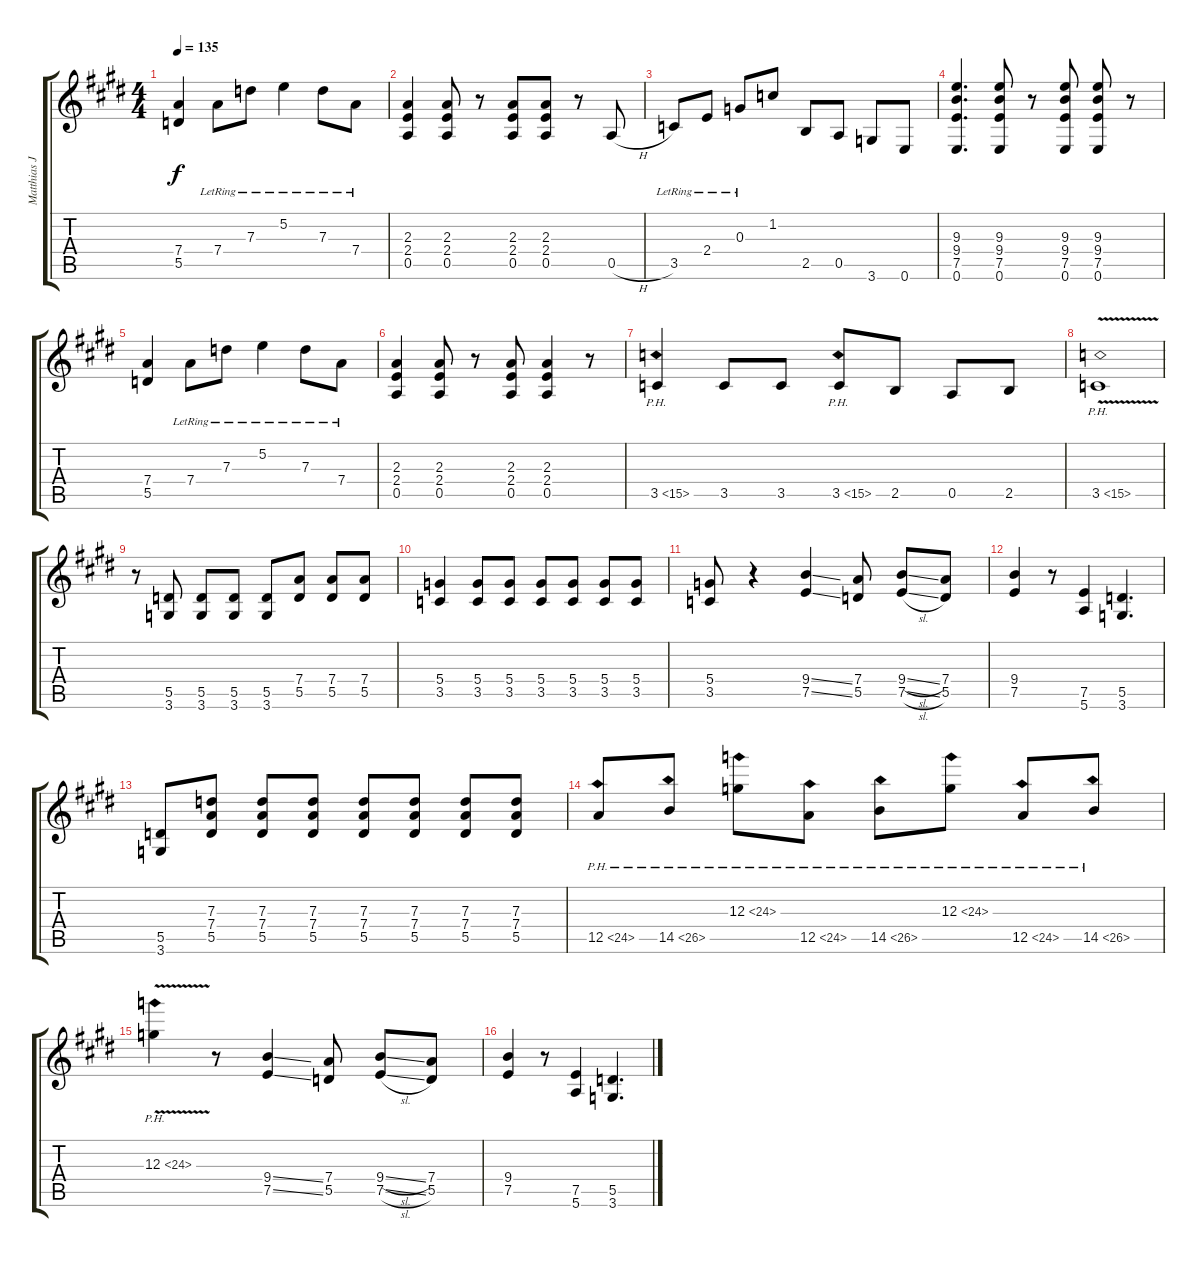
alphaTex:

\track ("Matthias Jabs Guitar" "Matthias J") {instrument distortionguitar}
\staff {score tabs}
\tuning (E4 B3 G3 D3 A2 E2) {hide}
\ts (4 4)
\tempo 135
\clef g2
\ks e
(7.4 5.5).4{dy f} 7.4{lr}.8 7.3{lr}.8 5.2{lr}.4 7.3{lr}.8 7.4{lr}.8 |
(2.3 2.4 0.5).4 (2.3 2.4 0.5).8 r.8 (2.3 2.4 0.5).8 (2.3 2.4 0.5).8 r.8 0.5{h}.8 |
3.5{lr}.8 2.4{lr}.8 0.3{lr}.8 1.2.8 2.5.8 0.5.8 3.6.8 0.6.8 |
(9.3 9.4 7.5 0.6).4{d} (9.3 9.4 7.5 0.6).8 r.8 (9.3 9.4 7.5 0.6).8 (9.3 9.4 7.5 0.6).8 r.8 |
(7.4 5.5).4 7.4{lr}.8 7.3{lr}.8 5.2{lr}.4 7.3{lr}.8 7.4{lr}.8 |
(2.3 2.4 0.5).4 (2.3 2.4 0.5).8 r.8 (2.3 2.4 0.5).8 (2.3 2.4 0.5).4 r.8 |
3.5{ph 12}.4 3.5.8 3.5.8 3.5{ph 12}.8 2.5.8 0.5.8 2.5.8 |
3.5{ph 12 v}.1 |
r.8 (5.5 3.6).8 (5.5 3.6).8 (5.5 3.6).8 (5.5 3.6).8 (7.4 5.5).8 (7.4 5.5).8 (7.4 5.5).8 |
(5.4 3.5).4 (5.4 3.5).8 (5.4 3.5).8 (5.4 3.5).8 (5.4 3.5).8 (5.4 3.5).8 (5.4 3.5).8 |
(5.4 3.5).8 r.4 (9.4{ss} 7.5{ss}).4 (7.4 5.5).8 (9.4{sl} 7.5{sl}).8 (7.4 5.5).8 |
(9.4 7.5).4 r.8 (7.5 5.6).4 (5.5 3.6).4{d} |
(5.5 3.6).8 (7.3 7.4 5.5).8 (7.3 7.4 5.5).8 (7.3 7.4 5.5).8 (7.3 7.4 5.5).8 (7.3 7.4 5.5).8 (7.3 7.4 5.5).8 (7.3 7.4 5.5).8 |
12.5{ph 12}.8{volume 16 balance 8} 14.5{ph 12}.8 12.3{ph 12}.8 12.5{ph 12}.8{volume 16 balance 8} 14.5{ph 12}.8 12.3{ph 12}.8 12.5{ph 12}.8{volume 16 balance 8} 14.5{ph 12}.8 |
12.3{ph 12 v}.4 r.8 (9.4{ss} 7.5{ss}).4{volume 11 balance 0} (7.4 5.5).8 (9.4{sl} 7.5{sl}).8 (7.4 5.5).8 |
(9.4 7.5).4 r.8 (7.5 5.6).4 (5.5 3.6).4{d}
